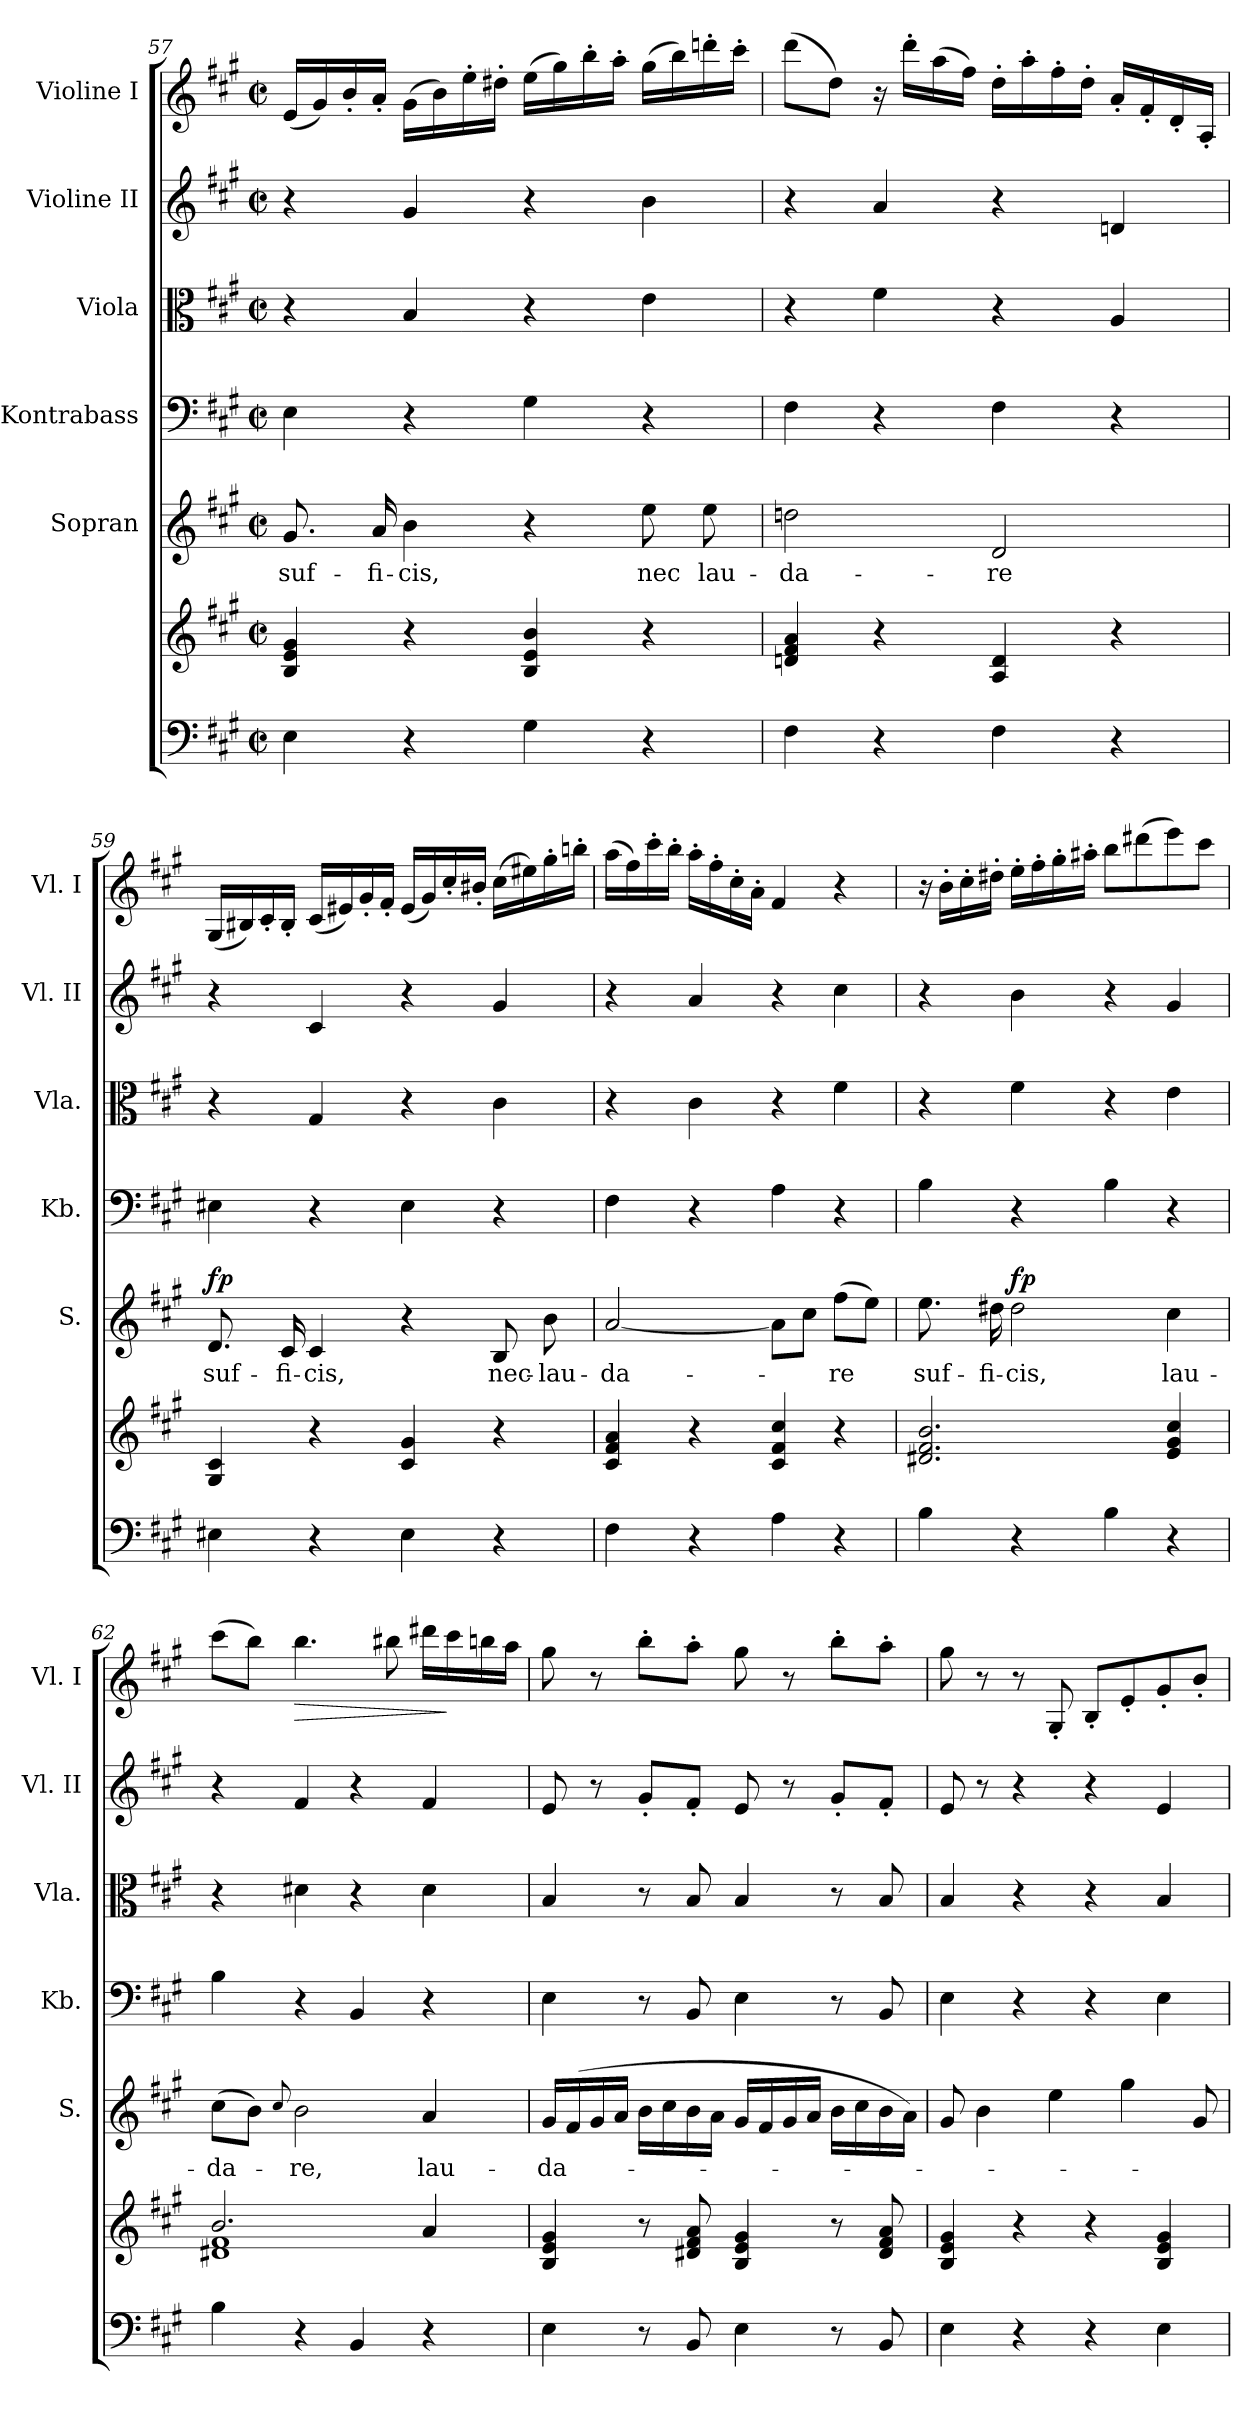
**kern	**kern	**kern	**text	**dynam	**kern	**kern	**kern	**kern	**dynam
*part6	*part6	*part5	*part5	*part5	*part4	*part3	*part2	*part1	*part1
*staff7	*staff6	*staff5	*staff5	*staff5	*staff4	*staff3	*staff2	*staff1	*staff1
*	*	*I"Sopran	*	*	*I"Kontrabass	*I"Viola	*I"Violine II	*I"Violine I	*
*	*	*I'S.	*	*	*I'Kb.	*I'Vla.	*I'Vl. II	*I'Vl. I	*
!!LO:PB:g=z
*clefF4	*clefG2	*clefG2	*	*	*clefF4	*clefC3	*clefG2	*clefG2	*
*	*	*	*	*	*ITrd7c12	*	*	*	*
*k[f#c#g#]	*k[f#c#g#]	*k[f#c#g#]	*	*	*k[f#c#g#]	*k[f#c#g#]	*k[f#c#g#]	*k[f#c#g#]	*
*A:	*A:	*A:	*	*	*A:	*A:	*A:	*A:	*
*M2/2	*M2/2	*M2/2	*	*	*M2/2	*M2/2	*M2/2	*M2/2	*
*met(c|)	*met(c|)	*met(c|)	*	*	*met(c|)	*met(c|)	*met(c|)	*met(c|)	*
=57	=57	=57	=57	=57	=57	=57	=57	=57	=57
!	!	!	!LO:LY:b	!	!	!	!	!	!
4E\	4B/ 4e/ 4g#/	8.g#/	suf-	.	4EE\	4r	4r	(<16e/LL	.
.	.	.	.	.	.	.	.	16g#/)	.
.	.	.	.	.	.	.	.	16b'</	.
!	!	!	!LO:LY:b	!	!	!	!	!	!
.	.	16a/	-fi-	.	.	.	.	16a'</JJ	.
!	!	!	!LO:LY:b	!	!	!	!	!	!
4r	4r	4b\	-cis,	.	4r	4B/	4g#/	(>16g#\LL	.
.	.	.	.	.	.	.	.	16b\)	.
.	.	.	.	.	.	.	.	16ee'>\	.
.	.	.	.	.	.	.	.	16dd#X'>\JJ	.
4G#\	4B/ 4e/ 4b/	4r	.	.	4GG#\	4r	4r	(>16ee\LL	.
.	.	.	.	.	.	.	.	16gg#\)	.
.	.	.	.	.	.	.	.	16bb'>\	.
.	.	.	.	.	.	.	.	16aa'>\JJ	.
!	!	!	!LO:LY:b	!	!	!	!	!	!
4r	4r	8ee\	nec	.	4r	4e\	4b\	(>16gg#\LL	.
.	.	.	.	.	.	.	.	16bb\)	.
!	!	!	!LO:LY:b	!	!	!	!	!	!
.	.	8ee\	lau-	.	.	.	.	16dddn'>\	.
.	.	.	.	.	.	.	.	16ccc#'>\JJ	.
=58	=58	=58	=58	=58	=58	=58	=58	=58	=58
!	!	!	!LO:LY:b	!	!	!	!	!	!
4F#\	4dn/ 4f#/ 4a/	2ddn\	-da-	.	4FF#\	4r	4r	(>8ddd\L	.
.	.	.	.	.	.	.	.	8dd\J)	.
4r	4r	.	.	.	4r	4f#\	4a/	16r	.
.	.	.	.	.	.	.	.	16ddd'>\LL	.
.	.	.	.	.	.	.	.	(>16aa\	.
.	.	.	.	.	.	.	.	16ff#\JJ)	.
!	!	!	!LO:LY:b	!	!	!	!	!	!
4F#\	4A/ 4d/	2d/	-re	.	4FF#\	4r	4r	16dd'>\LL	.
.	.	.	.	.	.	.	.	16aa'>\	.
.	.	.	.	.	.	.	.	16ff#'>\	.
.	.	.	.	.	.	.	.	16dd'>\JJ	.
4r	4r	.	.	.	4r	4A/	4dn/	16a'</LL	.
.	.	.	.	.	.	.	.	16f#'</	.
.	.	.	.	.	.	.	.	16d'</	.
.	.	.	.	.	.	.	.	16A'</JJ	.
!!LO:LB:g=z
=59	=59	=59	=59	=59	=59	=59	=59	=59	=59
!	!	!	!LO:LY:b	!LO:DY:a	!	!	!	!	!
4E#X\	4G#/ 4c#/	8.d/	suf-	fp	4EE#X\	4r	4r	(<16G#/LL	.
.	.	.	.	.	.	.	.	16B#X/)	.
.	.	.	.	.	.	.	.	16c#'</	.
!	!	!	!LO:LY:b	!	!	!	!	!	!
.	.	16c#/	-fi-	.	.	.	.	16B#'</JJ	.
!	!	!	!LO:LY:b	!	!	!	!	!	!
4r	4r	4c#/	-cis,	.	4r	4G#/	4c#/	(<16c#/LL	.
.	.	.	.	.	.	.	.	16e#X/)	.
.	.	.	.	.	.	.	.	16g#'</	.
.	.	.	.	.	.	.	.	16f#'</JJ	.
4E#\	4c#/ 4g#/	4r	.	.	4EE#\	4r	4r	(<16e#/LL	.
.	.	.	.	.	.	.	.	16g#/)	.
.	.	.	.	.	.	.	.	16cc#'</	.
.	.	.	.	.	.	.	.	16b#X'</JJ	.
!	!	!	!LO:LY:b	!	!	!	!	!	!
4r	4r	8B/	nec-	.	4r	4c#\	4g#/	(>16cc#\LL	.
.	.	.	.	.	.	.	.	16ee#X\)	.
!	!	!	!LO:LY:b	!	!	!	!	!	!
.	.	8b\	-lau-	.	.	.	.	16gg#'>\	.
.	.	.	.	.	.	.	.	16bbn'>\JJ	.
=60	=60	=60	=60	=60	=60	=60	=60	=60	=60
!	!	!	!LO:LY:b	!	!	!	!	!	!
4F#\	4c#/ 4f#/ 4a/	[2a/	-da-	.	4FF#\	4r	4r	(>16aa\LL	.
.	.	.	.	.	.	.	.	16ff#\)	.
.	.	.	.	.	.	.	.	16ccc#'>\	.
.	.	.	.	.	.	.	.	16bb'>\JJ	.
4r	4r	.	.	.	4r	4c#\	4a/	16aa'>\LL	.
.	.	.	.	.	.	.	.	16ff#'>\	.
.	.	.	.	.	.	.	.	16cc#'>\	.
.	.	.	.	.	.	.	.	16a'>\JJ	.
4A\	4c#/ 4f#/ 4cc#/	8a\L]	.	.	4AA\	4r	4r	4f#/	.
.	.	8cc#\J	.	.	.	.	.	.	.
!	!	!	!LO:LY:b	!	!	!	!	!	!
4r	4r	(>8ff#\L	-re	.	4r	4f#\	4cc#\	4r	.
.	.	8ee\J)	.	.	.	.	.	.	.
=61	=61	=61	=61	=61	=61	=61	=61	=61	=61
!	!	!	!LO:LY:b	!	!	!	!	!	!
4B\	2.d#X/ 2.f#/ 2.b/	8.ee\	suf-	.	4BB\	4r	4r	16r	.
.	.	.	.	.	.	.	.	16b'>\LL	.
.	.	.	.	.	.	.	.	16cc#'>\	.
!	!	!	!LO:LY:b	!	!	!	!	!	!
.	.	16dd#X\	-fi-	.	.	.	.	16dd#X'>\JJ	.
!	!	!	!LO:LY:b	!LO:DY:a	!	!	!	!	!
4r	.	2dd#\	-cis,	fp	4r	4f#\	4b\	16ee'>\LL	.
.	.	.	.	.	.	.	.	16ff#'>\	.
.	.	.	.	.	.	.	.	16gg#'>\	.
.	.	.	.	.	.	.	.	16aa#X'>\JJ	.
4B\	.	.	.	.	4BB\	4r	4r	8bb\L	.
.	.	.	.	.	.	.	.	(>8ddd#X\	.
!	!	!	!LO:LY:b	!	!	!	!	!	!
4r	4e/ 4g#/ 4cc#/	4cc#\	lau-	.	4r	4e\	4g#/	8eee\)	.
.	.	.	.	.	.	.	.	8ccc#\J	.
!!LO:PB:g=z
=62	=62	=62	=62	=62	=62	=62	=62	=62	=62
*	*^	*	*	*	*	*	*	*	*
!	!	!	!	!LO:LY:b	!	!	!	!	!	!
4B\	2.b/	1d#X 1f#	(>8cc#\L	-da-	.	4BB\	4r	4r	(>8ccc#\L	.
.	.	.	8b\J)	.	.	.	.	.	8bb\J)	.
.	.	.	8qqcc#/	.	.	.	.	.	.	.
!	!	!	!	!LO:LY:b	!	!	!	!	!	!LO:HP:b
4r	.	.	2b\	-re,	.	4r	4d#X\	4f#/	4.bb\	>
4BB/	.	.	.	.	.	4BBB/	4r	4r	.	.
.	.	.	.	.	.	.	.	.	8bb#X\	.
!	!	!	!	!LO:LY:b	!	!	!	!	!	!
4r	4a/	.	4a/	lau-	.	4r	4d#\	4f#/	16ddd#X\LL	.
.	.	.	.	.	.	.	.	.	16ccc#\	]
.	.	.	.	.	.	.	.	.	16bbn\	.
.	.	.	.	.	.	.	.	.	16aa\JJ	.
*	*v	*v	*	*	*	*	*	*	*	*
=63	=63	=63	=63	=63	=63	=63	=63	=63	=63
!	!	!	!LO:LY:b	!	!	!	!	!	!
4E\	4B/ 4e/ 4g#/	16g#/LL	-da-	.	4EE\	4B/	8e/	8gg#\	.
.	.	(>16f#/	.	.	.	.	.	.	.
.	.	16g#/	.	.	.	.	8r	8r	.
.	.	16a/JJ	.	.	.	.	.	.	.
8r	8r	16b\LL	.	.	8r	8r	8g#'</L	8bb'>\L	.
.	.	16cc#\	.	.	.	.	.	.	.
8BB/	8d#X/ 8f#/ 8a/	16b\	.	.	8BBB/	8B/	8f#'</J	8aa'>\J	.
.	.	16a\JJ	.	.	.	.	.	.	.
4E\	4B/ 4e/ 4g#/	16g#/LL	.	.	4EE\	4B/	8e/	8gg#\	.
.	.	16f#/	.	.	.	.	.	.	.
.	.	16g#/	.	.	.	.	8r	8r	.
.	.	16a/JJ	.	.	.	.	.	.	.
8r	8r	16b\LL	.	.	8r	8r	8g#'</L	8bb'>\L	.
.	.	16cc#\	.	.	.	.	.	.	.
8BB/	8d#/ 8f#/ 8a/	16b\	.	.	8BBB/	8B/	8f#'</J	8aa'>\J	.
.	.	16a\JJ)	.	.	.	.	.	.	.
=64	=64	=64	=64	=64	=64	=64	=64	=64	=64
4E\	4B/ 4e/ 4g#/	8g#/	.	.	4EE\	4B/	8e/	8gg#\	.
.	.	4b\	.	.	.	.	8r	8r	.
4r	4r	.	.	.	4r	4r	4r	8r	.
.	.	4ee\	.	.	.	.	.	8G#'</	.
4r	4r	.	.	.	4r	4r	4r	8B'</L	.
.	.	4gg#\	.	.	.	.	.	8e'</	.
4E\	4B/ 4e/ 4g#/	.	.	.	4EE\	4B/	4e/	8g#'</	.
.	.	8g#/	.	.	.	.	.	8b'</J	.
=	=	=	=	=	=	=	=	=	=
*-	*-	*-	*-	*-	*-	*-	*-	*-	*-
